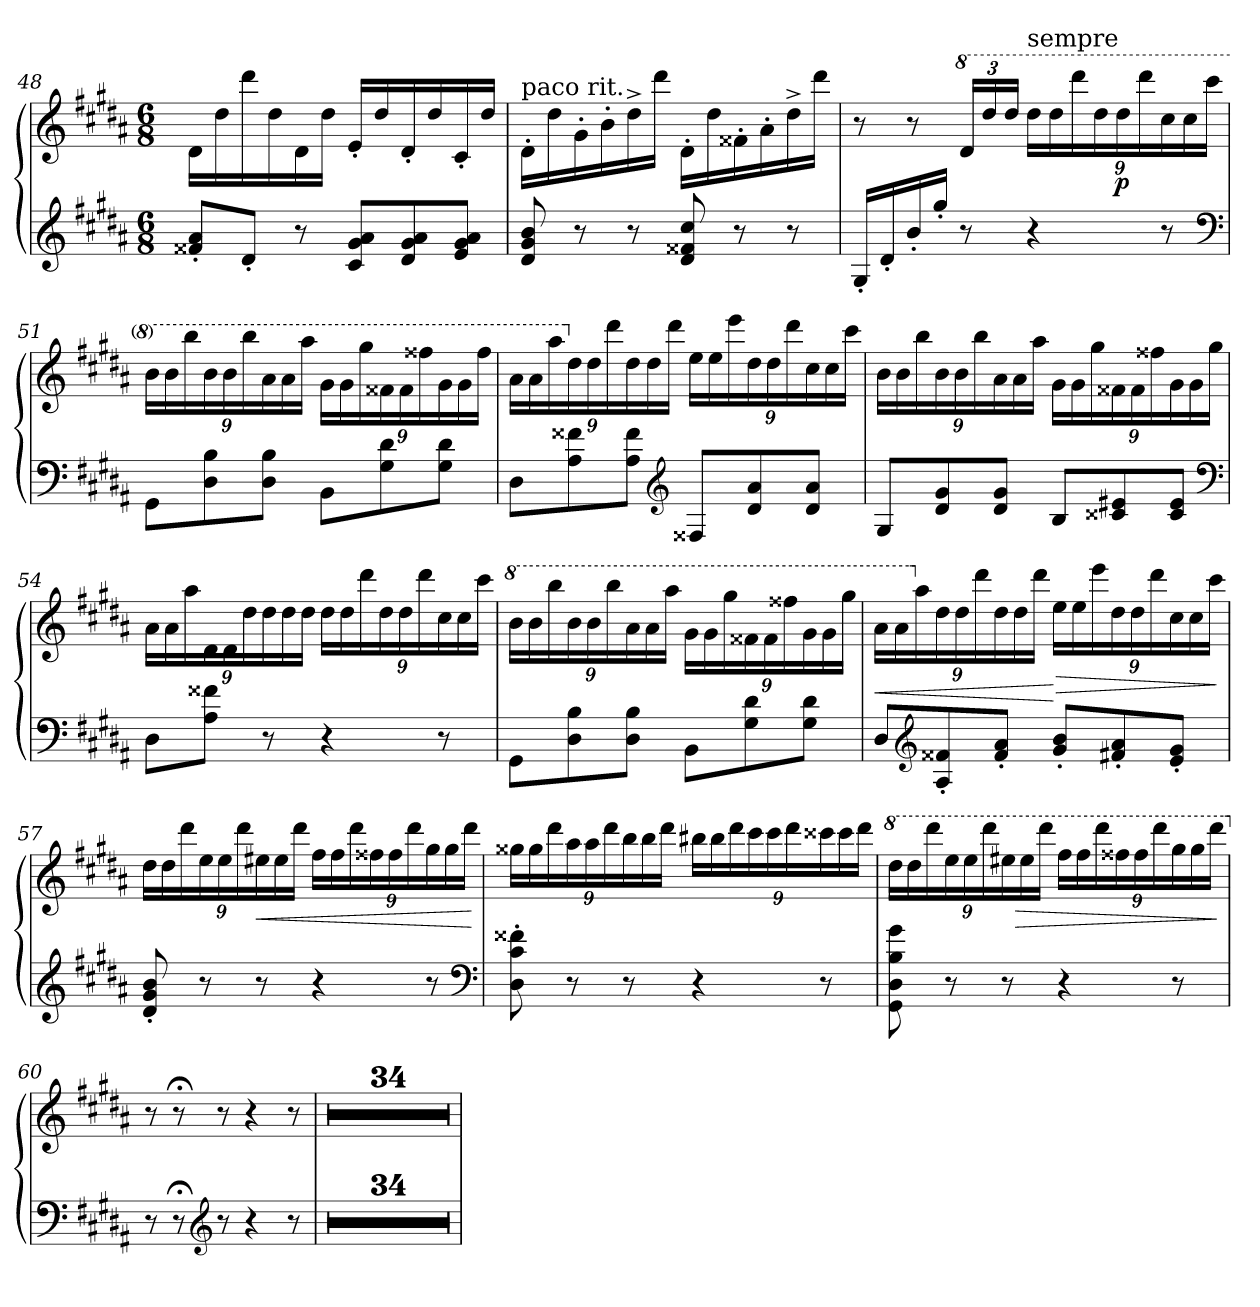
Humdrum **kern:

**kern	**kern	**dynam
*part1	*part1	*part1
*staff2	*staff1	*staff1/2
*clefG2	*clefG2	*
*k[f#c#g#d#a#]	*k[f#c#g#d#a#]	*
*M6/8	*M6/8	*
=48	=48	=48
8f##X' 8a#'L	16d#LL	.
.	16dd#	.
8d#'J	16ddd#	.
.	16dd#	.
8r	16d#	.
.	16dd#JJ	.
8c# 8g# 8a#L	16e'LL	.
.	16dd#	.
8d# 8g# 8a#	16d#'	.
.	16dd#	.
8e 8g# 8a#J	16c#'	.
.	16dd#JJ	.
=49	=49	=49
!	!LO:TX:t=paco rit.	!
8d# 8g# 8b	16d#'LL	.
.	16dd#	.
8r	16g#'	.
.	16b'	.
8r	16dd#^	.
.	16ddd#JJ	.
8d# 8f##X 8cc#	16d#'LL	.
.	16dd#	.
8r	16f##X'	.
.	16a#'	.
8r	16dd#^	.
.	16ddd#JJ	.
!!LO:LB:g=z
=50	=50	=50
16G#'LL	8r	.
16d#'	.	.
16b'	8r	.
16gg#'JJ	.	.
*	*8va	*
8r	24dd#LL	.
.	24ddd#	.
.	24ddd#JJ	.
!	!LO:TX:t=sempre	!
4r	24ddd#LL	.
.	24ddd#	.
.	24dddd#	.
.	24ddd#	.
.	24ddd#	p
.	24dddd#	.
8r	24ccc#	.
.	24ccc#	.
.	24cccc#JJ	.
*clefF4	*	*
=51	=51	=51
8GG#L	24bbLL	.
.	24bb	.
.	24bbb	.
8D# 8B	24bb	.
.	24bb	.
.	24bbb	.
8D# 8BJ	24aa#	.
.	24aa#	.
.	24aaa#JJ	.
8BBL	24gg#LL	.
.	24gg#	.
.	24ggg#	.
8G# 8d#	24ff##X	.
.	24ff##	.
.	24fff##X	.
8G# 8d#J	24gg#	.
.	24gg#	.
.	24fff##JJ	.
!!LO:PB:g=z
=52	=52	=52
8D#L	24aa#LL	.
.	24aa#	.
.	24aaa#	.
*	*X8va	*
8A# 8f##X	24dd#	.
.	24dd#	.
.	24ddd#	.
8A# 8f##J	24dd#	.
.	24dd#	.
.	24ddd#JJ	.
*clefG2	*	*
8F##XL	24eeLL	.
.	24ee	.
.	24eee	.
8d# 8a#	24dd#	.
.	24dd#	.
.	24ddd#	.
8d# 8a#J	24cc#	.
.	24cc#	.
.	24ccc#JJ	.
=53	=53	=53
8G#L	24bLL	.
.	24b	.
.	24bb	.
8d# 8g#	24b	.
.	24b	.
.	24bb	.
8d# 8g#J	24a#	.
.	24a#	.
.	24aa#JJ	.
8BL	24g#LL	.
.	24g#	.
.	24gg#	.
8c##X 8e#X	24f##X	.
.	24f##	.
.	24ff##X	.
8c## 8e#J	24g#	.
.	24g#	.
.	24gg#JJ	.
*clefF4	*	*
!!LO:LB:g=z
=54	=54	=54
8D#L	24a#LL	.
.	24a#	.
.	24aa#	.
8A# 8f##XJ	24d#	.
.	24d#	.
.	24dd#	.
8r	24dd#	.
.	24dd#	.
.	24dd#JJ	.
4r	24dd#LL	.
.	24dd#	.
.	24ddd#	.
.	24dd#	.
.	24dd#	.
.	24ddd#	.
8r	24cc#	.
.	24cc#	.
.	24ccc#JJ	.
=55	=55	=55
*	*8va	*
8GG#L	24bbLL	.
.	24bb	.
.	24bbb	.
8D# 8B	24bb	.
.	24bb	.
.	24bbb	.
8D# 8BJ	24aa#	.
.	24aa#	.
.	24aaa#JJ	.
8BBL	24gg#LL	.
.	24gg#	.
.	24ggg#	.
8G# 8d#	24ff##X	.
.	24ff##	.
.	24fff##X	.
8G# 8d#J	24gg#	.
.	24gg#	.
.	24ggg#JJ	.
!!LO:LB:g=z
=56	=56	=56
!	!	!LO:HP:b
8D#L	24aa#LL	<
.	24aa#	.
*	*X8va	*
.	24aa#	.
*clefG2	*	*
8A#' 8f##X'	24dd#	.
.	24dd#	.
.	24ddd#	.
8f##' 8a#'J	24dd#	.
.	24dd#	.
.	24ddd#JJ	.
!	!	!LO:HP:n=1:b
8g#' 8b'L	24eeLL	[ >
.	24ee	.
.	24eee	.
8f#X' 8a#'	24dd#	.
.	24dd#	.
.	24ddd#	.
8e' 8g#'J	24cc#	.
.	24cc#	.
.	24ccc#JJ	.
.	.	]
=57	=57	=57
8d#' 8g#' 8b'	24dd#LL	.
.	24dd#	.
.	24ddd#	.
8r	24ee	.
.	24ee	.
.	24ddd#	.
!	!	!LO:HP:b
8r	24ee#X	<
.	24ee#	.
.	24ddd#JJ	.
4r	24ff#LL	.
.	24ff#	.
.	24ddd#	.
.	24ff##X	.
.	24ff##	.
.	24ddd#	.
8r	24gg#	.
.	24gg#	.
.	24ddd#JJ	.
*clefF4	*	*
.	.	[
!!LO:LB:g=z
=58	=58	=58
8D#' 8c#' 8f##X'	24gg##XLL	.
.	24gg##	.
.	24ddd#	.
8r	24aa#	.
.	24aa#	.
.	24ddd#	.
8r	24bb	.
.	24bb	.
.	24ddd#JJ	.
4r	24bb#XLL	.
.	24bb#	.
.	24ddd#	.
.	24ccc#	.
.	24ccc#	.
.	24ddd#	.
8r	24ccc##X	.
.	24ccc##	.
.	24ddd#JJ	.
=59	=59	=59
*	*8va	*
8GG# 8D# 8B 8g#	24ddd#LL	.
.	24ddd#	.
.	24dddd#	.
8r	24eee	.
.	24eee	.
.	24dddd#	.
8r	24eee#X	.
!	!	!LO:HP:b
.	24eee#	>
.	24dddd#JJ	.
4r	24fff#LL	.
.	24fff#	.
.	24dddd#	.
.	24fff##X	.
.	24fff##	.
.	24dddd#	.
8r	24ggg#	.
.	24ggg#	.
.	24dddd#JJ	.
.	.	]
!!LO:LB:g=z
=60	=60	=60
*	*X8va	*
8r	8r	.
8r;<	8r;<	.
*clefG2	*	*
8r	8r	.
4r	4r	.
8r	8r	.
=61	=61	=61
2.r	2.r	.
=62	=62	=62
2.r	2.r	.
=63	=63	=63
2.r	2.r	.
=64	=64	=64
2.r	2.r	.
=65	=65	=65
2.r	2.r	.
=66	=66	=66
2.r	2.r	.
=67	=67	=67
2.r	2.r	.
=68	=68	=68
2.r	2.r	.
=69	=69	=69
2.r	2.r	.
!!LO:LB:g=z
=70	=70	=70
2.r	2.r	.
=71	=71	=71
2.r	2.r	.
=72	=72	=72
2.r	2.r	.
=73	=73	=73
2.r	2.r	.
=74	=74	=74
2.r	2.r	.
=75	=75	=75
2.r	2.r	.
=76	=76	=76
2.r	2.r	.
=77	=77	=77
2.r	2.r	.
=78	=78	=78
2.r	2.r	.
=79	=79	=79
2.r	2.r	.
=80	=80	=80
2.r	2.r	.
!!LO:PB:g=z
=81	=81	=81
2.r	2.r	.
=82	=82	=82
2.r	2.r	.
=83	=83	=83
2.r	2.r	.
=84	=84	=84
2.r	2.r	.
=85	=85	=85
2.r	2.r	.
=86	=86	=86
2.r	2.r	.
=87	=87	=87
2.r	2.r	.
=88	=88	=88
2.r	2.r	.
=89	=89	=89
2.r	2.r	.
=90	=90	=90
2.r	2.r	.
=91	=91	=91
2.r	2.r	.
!!LO:LB:g=z
=92	=92	=92
2.r	2.r	.
=93	=93	=93
2.r	2.r	.
=94	=94	=94
2.r	2.r	.
=	=	=
*-	*-	*-
